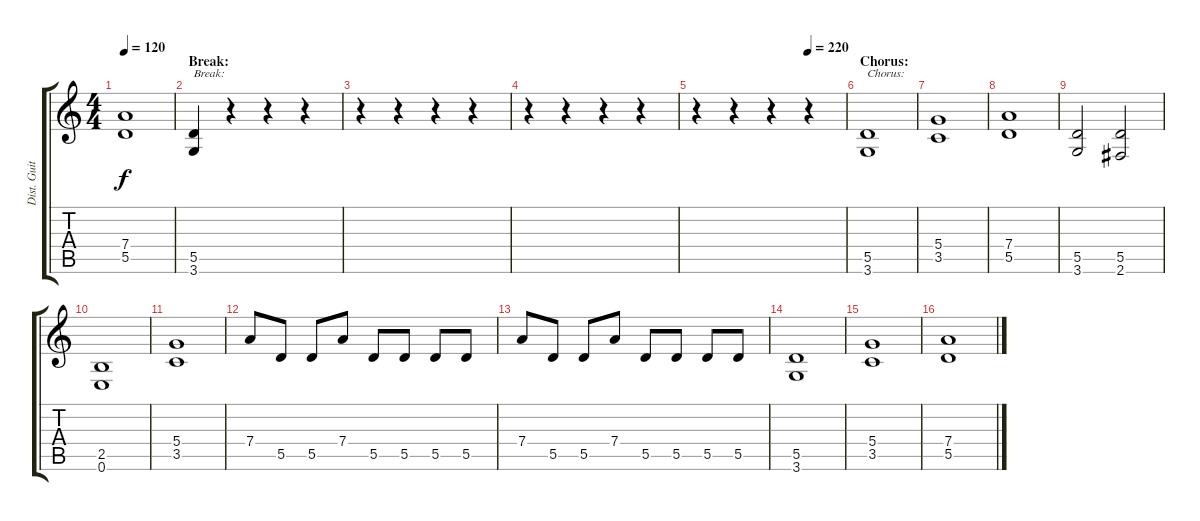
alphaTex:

\track ("Dist. Guitarzz 2" "Dist. Guit") {instrument distortionguitar}
\staff {score tabs}
\tuning (E4 B3 G3 D3 A2 E2) {hide}
\ts (4 4)
\tempo 120
\clef g2
\ks c
(7.4 5.5).1{dy f} |
\section ("" "Break:")
(5.5 3.6).4{txt "Break:"} r.4 r.4 r.4 |
r.4 r.4 r.4 r.4 |
r.4 r.4 r.4 r.4 |
\tempo (220 0.75)
r.4 r.4 r.4 r.4 |
\section ("" "Chorus:")
(5.5 3.6).1{txt "Chorus:"} |
(5.4 3.5).1 |
(7.4 5.5).1 |
(5.5 3.6).2 (5.5 2.6).2 |
(2.5 0.6).1 |
(5.4 3.5).1 |
7.4.8 5.5.8 5.5.8 7.4.8 5.5.8 5.5.8 5.5.8 5.5.8 |
7.4.8 5.5.8 5.5.8 7.4.8 5.5.8 5.5.8 5.5.8 5.5.8 |
(5.5 3.6).1 |
(5.4 3.5).1 |
(7.4 5.5).1
